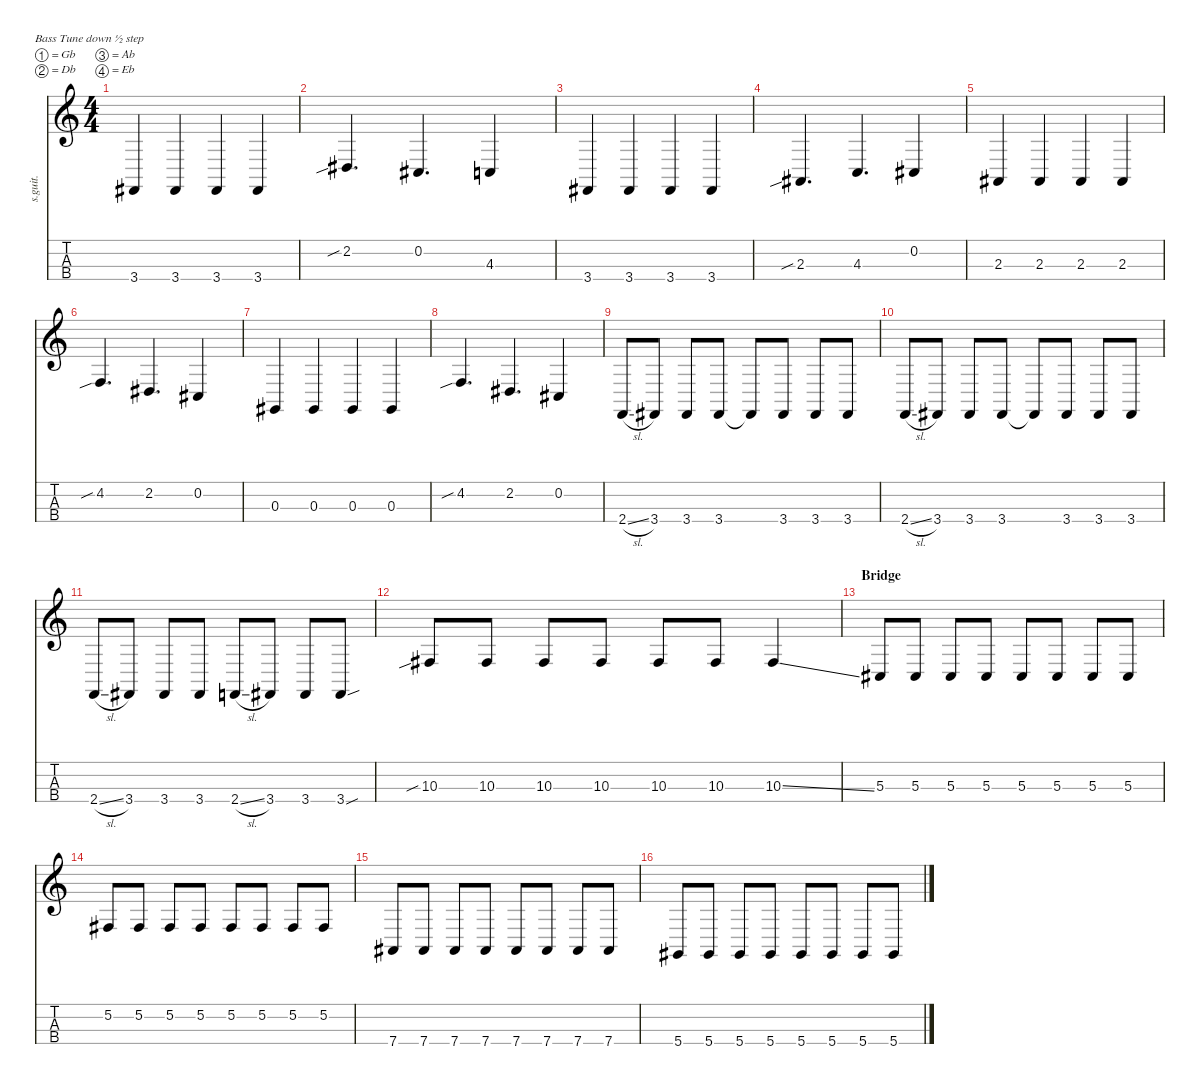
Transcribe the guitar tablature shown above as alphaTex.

\defaultSystemsLayout 4
\hideDynamics
\bracketExtendMode nobrackets
\track ("Mark Stoermer - Bass" "s.guit.") {instrument electricbasspick}
\staff {score tabs}
\tuning (Gb2 Db2 Ab1 Eb1)
\ts (4 4)
\tempo (148 hide)
\clef g2
\ks c
3.4{acc #}.4{lyrics (0 "") lyrics (1 "") lyrics (2 "") lyrics (3 "") lyrics (4 "") dy f} 3.4{acc #}.4{lyrics (0 "") lyrics (1 "") lyrics (2 "") lyrics (3 "") lyrics (4 "")} 3.4{acc #}.4{lyrics (0 "") lyrics (1 "") lyrics (2 "") lyrics (3 "") lyrics (4 "")} 3.4{acc #}.4{lyrics (0 "") lyrics (1 "") lyrics (2 "") lyrics (3 "") lyrics (4 "")} |
2.2{sib acc #}.4{d lyrics (0 "") lyrics (1 "") lyrics (2 "") lyrics (3 "") lyrics (4 "")} 0.2{acc #}.4{d lyrics (0 "") lyrics (1 "") lyrics (2 "") lyrics (3 "") lyrics (4 "")} 4.3.4{lyrics (0 "") lyrics (1 "") lyrics (2 "") lyrics (3 "") lyrics (4 "")} |
3.4{acc #}.4{lyrics (0 "") lyrics (1 "") lyrics (2 "") lyrics (3 "") lyrics (4 "")} 3.4{acc #}.4{lyrics (0 "") lyrics (1 "") lyrics (2 "") lyrics (3 "") lyrics (4 "")} 3.4{acc #}.4{lyrics (0 "") lyrics (1 "") lyrics (2 "") lyrics (3 "") lyrics (4 "")} 3.4{acc #}.4{lyrics (0 "") lyrics (1 "") lyrics (2 "") lyrics (3 "") lyrics (4 "")} |
2.3{sib acc #}.4{d lyrics (0 "") lyrics (1 "") lyrics (2 "") lyrics (3 "") lyrics (4 "")} 4.3.4{d lyrics (0 "") lyrics (1 "") lyrics (2 "") lyrics (3 "") lyrics (4 "")} 0.2{acc #}.4{lyrics (0 "") lyrics (1 "") lyrics (2 "") lyrics (3 "") lyrics (4 "")} |
2.3{acc #}.4{lyrics (0 "") lyrics (1 "") lyrics (2 "") lyrics (3 "") lyrics (4 "")} 2.3{acc #}.4{lyrics (0 "") lyrics (1 "") lyrics (2 "") lyrics (3 "") lyrics (4 "")} 2.3{acc #}.4{lyrics (0 "") lyrics (1 "") lyrics (2 "") lyrics (3 "") lyrics (4 "")} 2.3{acc #}.4{lyrics (0 "") lyrics (1 "") lyrics (2 "") lyrics (3 "") lyrics (4 "")} |
4.2{sib}.4{d lyrics (0 "") lyrics (1 "") lyrics (2 "") lyrics (3 "") lyrics (4 "")} 2.2{acc #}.4{d lyrics (0 "") lyrics (1 "") lyrics (2 "") lyrics (3 "") lyrics (4 "")} 0.2{acc #}.4{lyrics (0 "") lyrics (1 "") lyrics (2 "") lyrics (3 "") lyrics (4 "")} |
0.3{acc #}.4{lyrics (0 "") lyrics (1 "") lyrics (2 "") lyrics (3 "") lyrics (4 "")} 0.3{acc #}.4{lyrics (0 "") lyrics (1 "") lyrics (2 "") lyrics (3 "") lyrics (4 "")} 0.3{acc #}.4{lyrics (0 "") lyrics (1 "") lyrics (2 "") lyrics (3 "") lyrics (4 "")} 0.3{acc #}.4{lyrics (0 "") lyrics (1 "") lyrics (2 "") lyrics (3 "") lyrics (4 "")} |
4.2{sib}.4{d lyrics (0 "") lyrics (1 "") lyrics (2 "") lyrics (3 "") lyrics (4 "")} 2.2{acc #}.4{d lyrics (0 "") lyrics (1 "") lyrics (2 "") lyrics (3 "") lyrics (4 "")} 0.2{acc #}.4{lyrics (0 "") lyrics (1 "") lyrics (2 "") lyrics (3 "") lyrics (4 "")} |
2.4{sl}.8{lyrics (0 "") lyrics (1 "") lyrics (2 "") lyrics (3 "") lyrics (4 "")} 3.4{acc #}.8{lyrics (0 "") lyrics (1 "") lyrics (2 "") lyrics (3 "") lyrics (4 "")} 3.4{acc #}.8{lyrics (0 "") lyrics (1 "") lyrics (2 "") lyrics (3 "") lyrics (4 "")} 3.4{acc #}.8{lyrics (0 "") lyrics (1 "") lyrics (2 "") lyrics (3 "") lyrics (4 "")} 3.4{t acc #}.8{lyrics (0 "") lyrics (1 "") lyrics (2 "") lyrics (3 "") lyrics (4 "")} 3.4{acc #}.8{lyrics (0 "") lyrics (1 "") lyrics (2 "") lyrics (3 "") lyrics (4 "")} 3.4{acc #}.8{lyrics (0 "") lyrics (1 "") lyrics (2 "") lyrics (3 "") lyrics (4 "")} 3.4{acc #}.8{lyrics (0 "") lyrics (1 "") lyrics (2 "") lyrics (3 "") lyrics (4 "")} |
2.4{sl}.8{lyrics (0 "") lyrics (1 "") lyrics (2 "") lyrics (3 "") lyrics (4 "")} 3.4{acc #}.8{lyrics (0 "") lyrics (1 "") lyrics (2 "") lyrics (3 "") lyrics (4 "")} 3.4{acc #}.8{lyrics (0 "") lyrics (1 "") lyrics (2 "") lyrics (3 "") lyrics (4 "")} 3.4{acc #}.8{lyrics (0 "") lyrics (1 "") lyrics (2 "") lyrics (3 "") lyrics (4 "")} 3.4{t acc #}.8{lyrics (0 "") lyrics (1 "") lyrics (2 "") lyrics (3 "") lyrics (4 "")} 3.4{acc #}.8{lyrics (0 "") lyrics (1 "") lyrics (2 "") lyrics (3 "") lyrics (4 "")} 3.4{acc #}.8{lyrics (0 "") lyrics (1 "") lyrics (2 "") lyrics (3 "") lyrics (4 "")} 3.4{acc #}.8{lyrics (0 "") lyrics (1 "") lyrics (2 "") lyrics (3 "") lyrics (4 "")} |
2.4{sl}.8{lyrics (0 "") lyrics (1 "") lyrics (2 "") lyrics (3 "") lyrics (4 "")} 3.4{acc #}.8{lyrics (0 "") lyrics (1 "") lyrics (2 "") lyrics (3 "") lyrics (4 "")} 3.4{acc #}.8{lyrics (0 "") lyrics (1 "") lyrics (2 "") lyrics (3 "") lyrics (4 "")} 3.4{acc #}.8{lyrics (0 "") lyrics (1 "") lyrics (2 "") lyrics (3 "") lyrics (4 "")} 2.4{sl}.8{lyrics (0 "") lyrics (1 "") lyrics (2 "") lyrics (3 "") lyrics (4 "")} 3.4{acc #}.8{lyrics (0 "") lyrics (1 "") lyrics (2 "") lyrics (3 "") lyrics (4 "")} 3.4{acc #}.8{lyrics (0 "") lyrics (1 "") lyrics (2 "") lyrics (3 "") lyrics (4 "")} 3.4{sou acc #}.8{lyrics (0 "") lyrics (1 "") lyrics (2 "") lyrics (3 "") lyrics (4 "")} |
10.3{sib acc #}.8{lyrics (0 "") lyrics (1 "") lyrics (2 "") lyrics (3 "") lyrics (4 "")} 10.3{acc #}.8{lyrics (0 "") lyrics (1 "") lyrics (2 "") lyrics (3 "") lyrics (4 "")} 10.3{acc #}.8{lyrics (0 "") lyrics (1 "") lyrics (2 "") lyrics (3 "") lyrics (4 "")} 10.3{acc #}.8{lyrics (0 "") lyrics (1 "") lyrics (2 "") lyrics (3 "") lyrics (4 "")} 10.3{acc #}.8{lyrics (0 "") lyrics (1 "") lyrics (2 "") lyrics (3 "") lyrics (4 "")} 10.3{acc #}.8{lyrics (0 "") lyrics (1 "") lyrics (2 "") lyrics (3 "") lyrics (4 "")} 10.3{ss acc #}.4{lyrics (0 "") lyrics (1 "") lyrics (2 "") lyrics (3 "") lyrics (4 "")} |
\section ("" "Bridge")
5.3{acc #}.8{lyrics (0 "") lyrics (1 "") lyrics (2 "") lyrics (3 "") lyrics (4 "")} 5.3{acc #}.8{lyrics (0 "") lyrics (1 "") lyrics (2 "") lyrics (3 "") lyrics (4 "")} 5.3{acc #}.8{lyrics (0 "") lyrics (1 "") lyrics (2 "") lyrics (3 "") lyrics (4 "")} 5.3{acc #}.8{lyrics (0 "") lyrics (1 "") lyrics (2 "") lyrics (3 "") lyrics (4 "")} 5.3{acc #}.8{lyrics (0 "") lyrics (1 "") lyrics (2 "") lyrics (3 "") lyrics (4 "")} 5.3{acc #}.8{lyrics (0 "") lyrics (1 "") lyrics (2 "") lyrics (3 "") lyrics (4 "")} 5.3{acc #}.8{lyrics (0 "") lyrics (1 "") lyrics (2 "") lyrics (3 "") lyrics (4 "")} 5.3{acc #}.8{lyrics (0 "") lyrics (1 "") lyrics (2 "") lyrics (3 "") lyrics (4 "")} |
5.2{acc #}.8{lyrics (0 "") lyrics (1 "") lyrics (2 "") lyrics (3 "") lyrics (4 "")} 5.2{acc #}.8{lyrics (0 "") lyrics (1 "") lyrics (2 "") lyrics (3 "") lyrics (4 "")} 5.2{acc #}.8{lyrics (0 "") lyrics (1 "") lyrics (2 "") lyrics (3 "") lyrics (4 "")} 5.2{acc #}.8{lyrics (0 "") lyrics (1 "") lyrics (2 "") lyrics (3 "") lyrics (4 "")} 5.2{acc #}.8{lyrics (0 "") lyrics (1 "") lyrics (2 "") lyrics (3 "") lyrics (4 "")} 5.2{acc #}.8{lyrics (0 "") lyrics (1 "") lyrics (2 "") lyrics (3 "") lyrics (4 "")} 5.2{acc #}.8{lyrics (0 "") lyrics (1 "") lyrics (2 "") lyrics (3 "") lyrics (4 "")} 5.2{acc #}.8{lyrics (0 "") lyrics (1 "") lyrics (2 "") lyrics (3 "") lyrics (4 "")} |
7.4{acc #}.8{lyrics (0 "") lyrics (1 "") lyrics (2 "") lyrics (3 "") lyrics (4 "")} 7.4{acc #}.8{lyrics (0 "") lyrics (1 "") lyrics (2 "") lyrics (3 "") lyrics (4 "")} 7.4{acc #}.8{lyrics (0 "") lyrics (1 "") lyrics (2 "") lyrics (3 "") lyrics (4 "")} 7.4{acc #}.8{lyrics (0 "") lyrics (1 "") lyrics (2 "") lyrics (3 "") lyrics (4 "")} 7.4{acc #}.8{lyrics (0 "") lyrics (1 "") lyrics (2 "") lyrics (3 "") lyrics (4 "")} 7.4{acc #}.8{lyrics (0 "") lyrics (1 "") lyrics (2 "") lyrics (3 "") lyrics (4 "")} 7.4{acc #}.8{lyrics (0 "") lyrics (1 "") lyrics (2 "") lyrics (3 "") lyrics (4 "")} 7.4{acc #}.8{lyrics (0 "") lyrics (1 "") lyrics (2 "") lyrics (3 "") lyrics (4 "")} |
5.4{acc #}.8{lyrics (0 "") lyrics (1 "") lyrics (2 "") lyrics (3 "") lyrics (4 "")} 5.4{acc #}.8{lyrics (0 "") lyrics (1 "") lyrics (2 "") lyrics (3 "") lyrics (4 "")} 5.4{acc #}.8{lyrics (0 "") lyrics (1 "") lyrics (2 "") lyrics (3 "") lyrics (4 "")} 5.4{acc #}.8{lyrics (0 "") lyrics (1 "") lyrics (2 "") lyrics (3 "") lyrics (4 "")} 5.4{acc #}.8{lyrics (0 "") lyrics (1 "") lyrics (2 "") lyrics (3 "") lyrics (4 "")} 5.4{acc #}.8{lyrics (0 "") lyrics (1 "") lyrics (2 "") lyrics (3 "") lyrics (4 "")} 5.4{acc #}.8{lyrics (0 "") lyrics (1 "") lyrics (2 "") lyrics (3 "") lyrics (4 "")} 5.4{acc #}.8{lyrics (0 "") lyrics (1 "") lyrics (2 "") lyrics (3 "") lyrics (4 "")}
